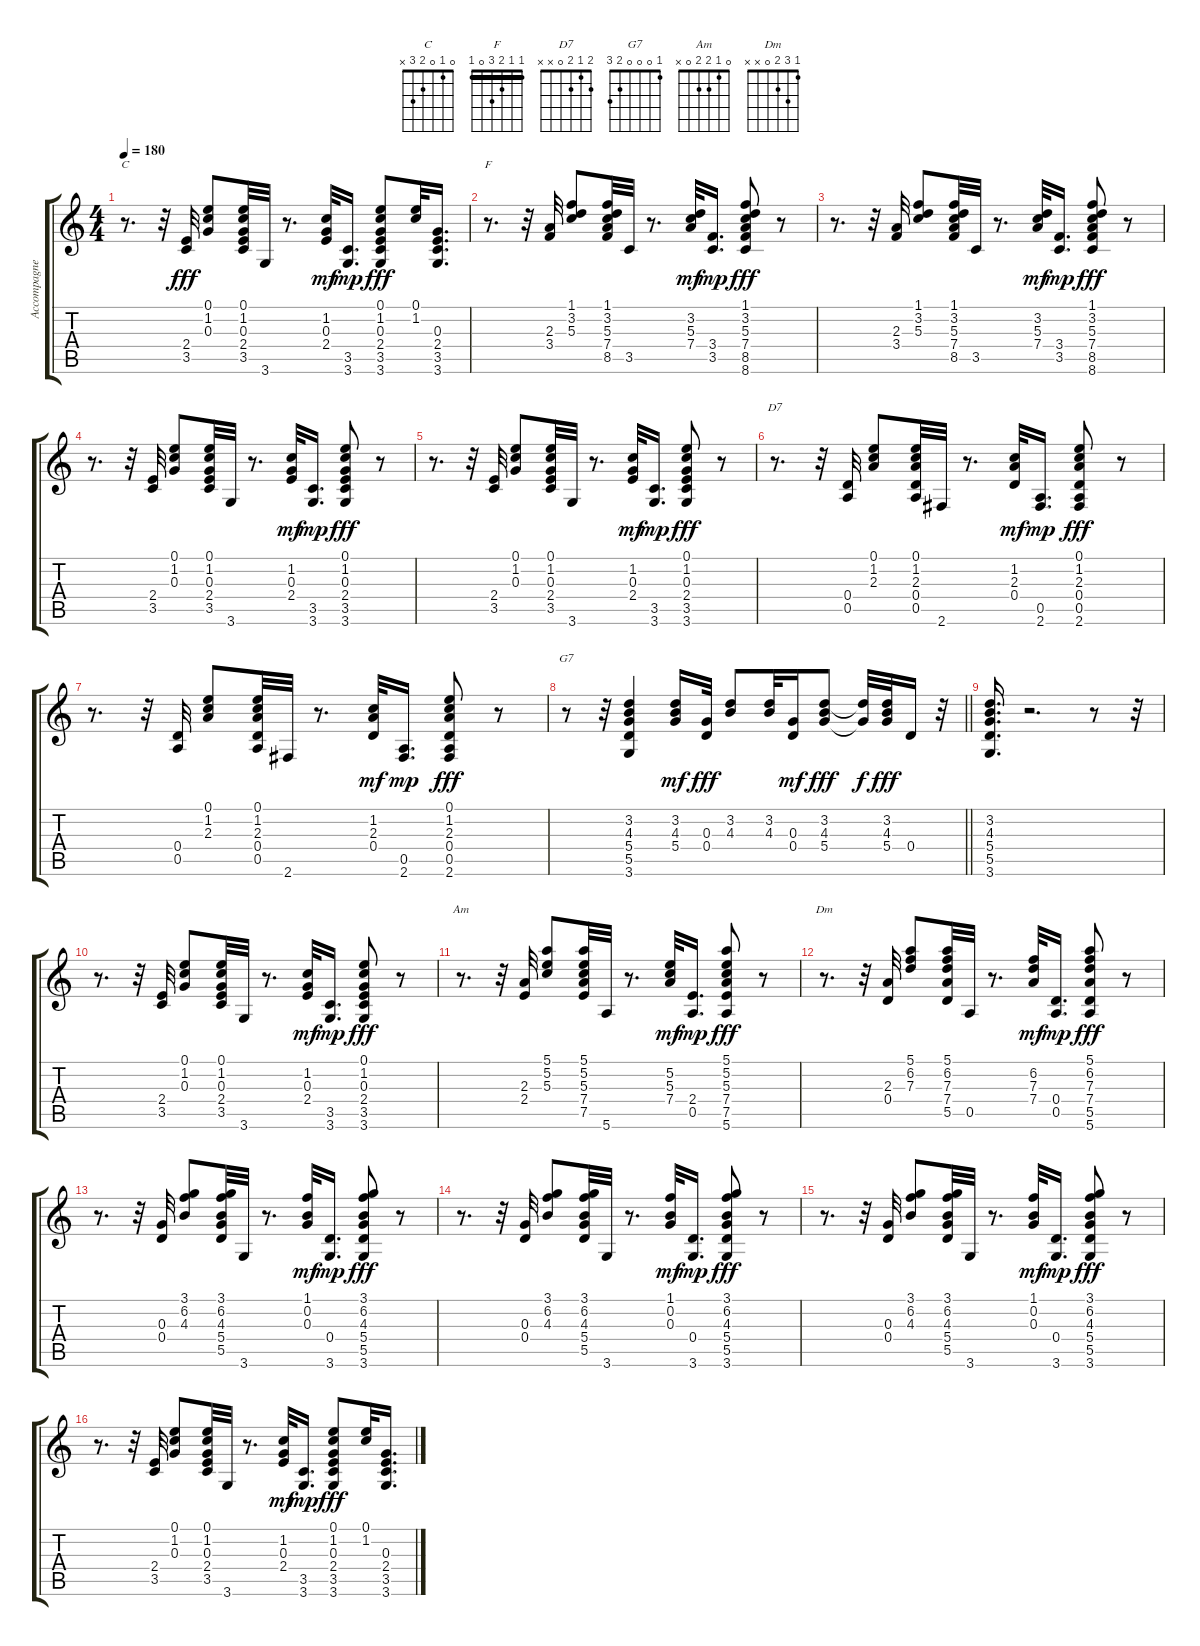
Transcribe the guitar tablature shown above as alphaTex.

\track ("Accompagnement" "Accompagne") {instrument acousticguitarsteel}
\staff {score tabs}
\tuning (E4 B3 G3 D3 A2 E2) {hide}
\chord ("C" 0 1 0 2 3 x)
\chord ("F" 1 1 2 3 0 1) {barre 1}
\chord ("D7" 2 1 2 0 x x)
\chord ("G7" 1 0 0 0 2 3)
\chord ("Am" 0 1 2 2 0 x)
\chord ("Dm" 1 3 2 0 x x)
\ts (4 4)
\tempo 180
\clef g2
\ks c
r.8{d ch "C" dy fff} r.32 (2.4 3.5).32 (0.1 1.2 0.3).8 (0.1 1.2 0.3 2.4 3.5).32 3.6.32 r.8{d} (1.2 0.3 2.4).32{dy mf} (3.5 3.6).16{d dy mp} (0.1 1.2 0.3 2.4 3.5 3.6).8{dy fff} (0.1 1.2).32 (0.3 2.4 3.5 3.6).16{d} |
r.8{d ch "F"} r.32 (2.3 3.4).32 (1.1 3.2 5.3).8 (1.1 3.2 5.3 7.4 8.5).32 3.5.32 r.8{d} (3.2 5.3 7.4).32{dy mf} (3.4 3.5).16{d dy mp} (1.1 3.2 5.3 7.4 8.5 8.6).8{dy fff} r.8 |
r.8{d} r.32 (2.3 3.4).32 (1.1 3.2 5.3).8 (1.1 3.2 5.3 7.4 8.5).32 3.5.32 r.8{d} (3.2 5.3 7.4).32{dy mf} (3.4 3.5).16{d dy mp} (1.1 3.2 5.3 7.4 8.5 8.6).8{dy fff} r.8 |
r.8{d} r.32 (2.4 3.5).32 (0.1 1.2 0.3).8 (0.1 1.2 0.3 2.4 3.5).32 3.6.32 r.8{d} (1.2 0.3 2.4).32{dy mf} (3.5 3.6).16{d dy mp} (0.1 1.2 0.3 2.4 3.5 3.6).8{dy fff} r.8 |
r.8{d} r.32 (2.4 3.5).32 (0.1 1.2 0.3).8 (0.1 1.2 0.3 2.4 3.5).32 3.6.32 r.8{d} (1.2 0.3 2.4).32{dy mf} (3.5 3.6).16{d dy mp} (0.1 1.2 0.3 2.4 3.5 3.6).8{dy fff} r.8 |
r.8{d ch "D7"} r.32 (0.4 0.5).32 (0.1 1.2 2.3).8 (0.1 1.2 2.3 0.4 0.5).32 2.6.32 r.8{d} (1.2 2.3 0.4).32{dy mf} (0.5 2.6).16{d dy mp} (0.1 1.2 2.3 0.4 0.5 2.6).8{dy fff} r.8 |
r.8{d} r.32 (0.4 0.5).32 (0.1 1.2 2.3).8 (0.1 1.2 2.3 0.4 0.5).32 2.6.32 r.8{d} (1.2 2.3 0.4).32{dy mf} (0.5 2.6).16{d dy mp} (0.1 1.2 2.3 0.4 0.5 2.6).8{dy fff} r.8 |
\barLineRight lightlight
r.8{ch "G7"} r.32 (3.2 4.3 5.4 5.5 3.6).4 (3.2 4.3 5.4).16{dy mf} (0.3 0.4).32{dy fff} (3.2 4.3).8 (3.2 4.3).32 (0.3 0.4).16{dy mf} (3.2 4.3 5.4).8{dy fff} (3.2{t} 5.4{t}).32{dy f} (3.2 4.3 5.4).32{dy fff} 0.4.16 r.32 |
(3.2 4.3 5.4 5.5 3.6).16{d} r.2{d} r.8 r.32 |
r.8{d} r.32 (2.4 3.5).32 (0.1 1.2 0.3).8 (0.1 1.2 0.3 2.4 3.5).32 3.6.32 r.8{d} (1.2 0.3 2.4).32{dy mf} (3.5 3.6).16{d dy mp} (0.1 1.2 0.3 2.4 3.5 3.6).8{dy fff} r.8 |
r.8{d ch "Am"} r.32 (2.3 2.4).32 (5.1 5.2 5.3).8 (5.1 5.2 5.3 7.4 7.5).32 5.6.32 r.8{d} (5.2 5.3 7.4).32{dy mf} (2.4 0.5).16{d dy mp} (5.1 5.2 5.3 7.4 7.5 5.6).8{dy fff} r.8 |
r.8{d ch "Dm"} r.32 (2.3 0.4).32 (5.1 6.2 7.3).8 (5.1 6.2 7.3 7.4 5.5).32 0.5.32 r.8{d} (6.2 7.3 7.4).32{dy mf} (0.4 0.5).16{d dy mp} (5.1 6.2 7.3 7.4 5.5 5.6).8{dy fff} r.8 |
r.8{d} r.32 (0.3 0.4).32 (3.1 6.2 4.3).8 (3.1 6.2 4.3 5.4 5.5).32 3.6.32 r.8{d} (1.1 0.2 0.3).32{dy mf} (0.4 3.6).16{d dy mp} (3.1 6.2 4.3 5.4 5.5 3.6).8{dy fff} r.8 |
r.8{d} r.32 (0.3 0.4).32 (3.1 6.2 4.3).8 (3.1 6.2 4.3 5.4 5.5).32 3.6.32 r.8{d} (1.1 0.2 0.3).32{dy mf} (0.4 3.6).16{d dy mp} (3.1 6.2 4.3 5.4 5.5 3.6).8{dy fff} r.8 |
r.8{d} r.32 (0.3 0.4).32 (3.1 6.2 4.3).8 (3.1 6.2 4.3 5.4 5.5).32 3.6.32 r.8{d} (1.1 0.2 0.3).32{dy mf} (0.4 3.6).16{d dy mp} (3.1 6.2 4.3 5.4 5.5 3.6).8{dy fff} r.8 |
r.8{d} r.32 (2.4 3.5).32 (0.1 1.2 0.3).8 (0.1 1.2 0.3 2.4 3.5).32 3.6.32 r.8{d} (1.2 0.3 2.4).32{dy mf} (3.5 3.6).16{d dy mp} (0.1 1.2 0.3 2.4 3.5 3.6).8{dy fff} (0.1 1.2).32 (0.3 2.4 3.5 3.6).16{d}
